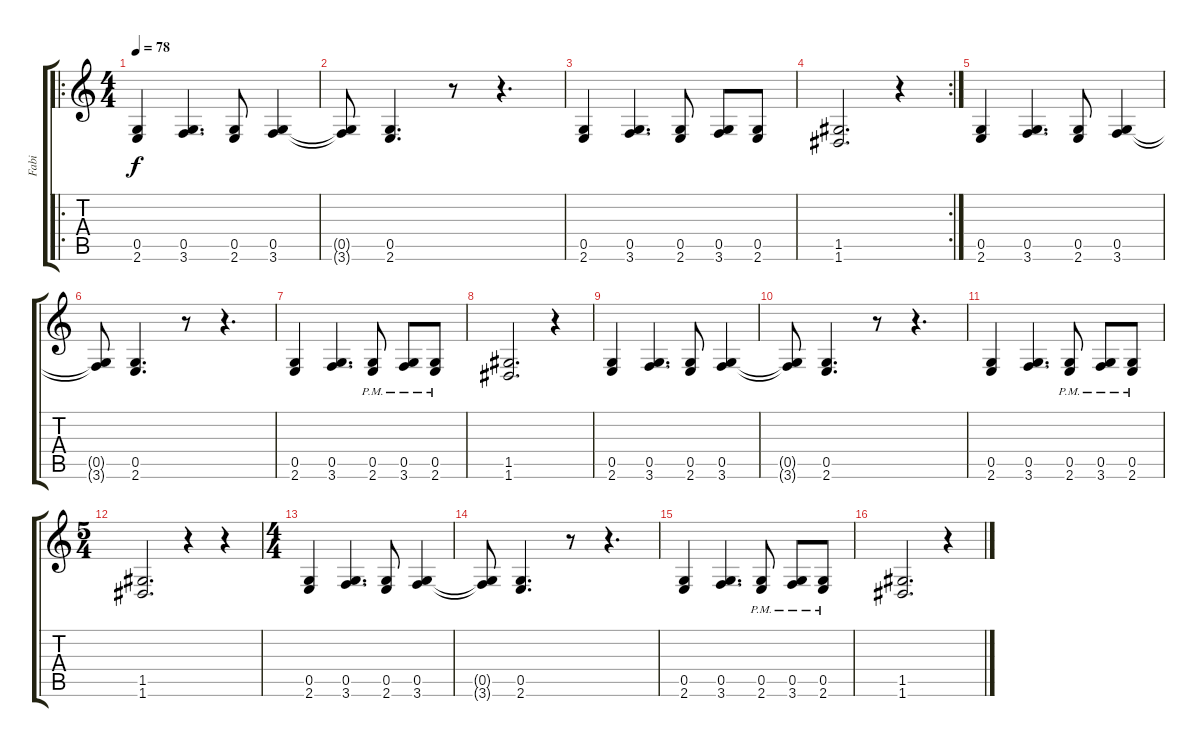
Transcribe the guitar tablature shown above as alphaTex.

\track ("Fabi" "Fabi") {instrument distortionguitar}
\staff {score tabs}
\tuning (D4 A3 F3 C3 G2 D2) {hide}
\ro
\ts (4 4)
\tempo 78
\clef g2
\ks c
(0.5 2.6).4{dy f balance 0 instrument distortionguitar} (0.5 3.6).4{d} (0.5 2.6).8 (0.5 3.6).4 |
(0.5{t} 3.6{t}).8 (0.5 2.6).4{d} r.8 r.4{d} |
(0.5 2.6).4 (0.5 3.6).4{d} (0.5 2.6).8 (0.5 3.6).8 (0.5 2.6).8 |
\rc 2
(1.5 1.6).2{d} r.4 |
(0.5 2.6).4{balance 8} (0.5 3.6).4{d} (0.5 2.6).8 (0.5 3.6).4 |
(0.5{t} 3.6{t}).8 (0.5 2.6).4{d} r.8 r.4{d} |
(0.5 2.6).4 (0.5 3.6).4{d} (0.5{pm} 2.6{pm}).8 (0.5{pm} 3.6{pm}).8 (0.5{pm} 2.6{pm}).8 |
(1.5 1.6).2{d} r.4 |
(0.5 2.6).4 (0.5 3.6).4{d} (0.5 2.6).8 (0.5 3.6).4 |
(0.5{t} 3.6{t}).8 (0.5 2.6).4{d} r.8 r.4{d} |
(0.5 2.6).4 (0.5 3.6).4{d} (0.5{pm} 2.6{pm}).8 (0.5{pm} 3.6{pm}).8 (0.5{pm} 2.6{pm}).8 |
\ts (5 4)
(1.5 1.6).2{d} r.4 r.4 |
\ts (4 4)
(0.5 2.6).4 (0.5 3.6).4{d} (0.5 2.6).8 (0.5 3.6).4 |
(0.5{t} 3.6{t}).8 (0.5 2.6).4{d} r.8 r.4{d} |
(0.5 2.6).4 (0.5 3.6).4{d} (0.5{pm} 2.6{pm}).8 (0.5{pm} 3.6{pm}).8 (0.5{pm} 2.6{pm}).8 |
(1.5 1.6).2{d} r.4
